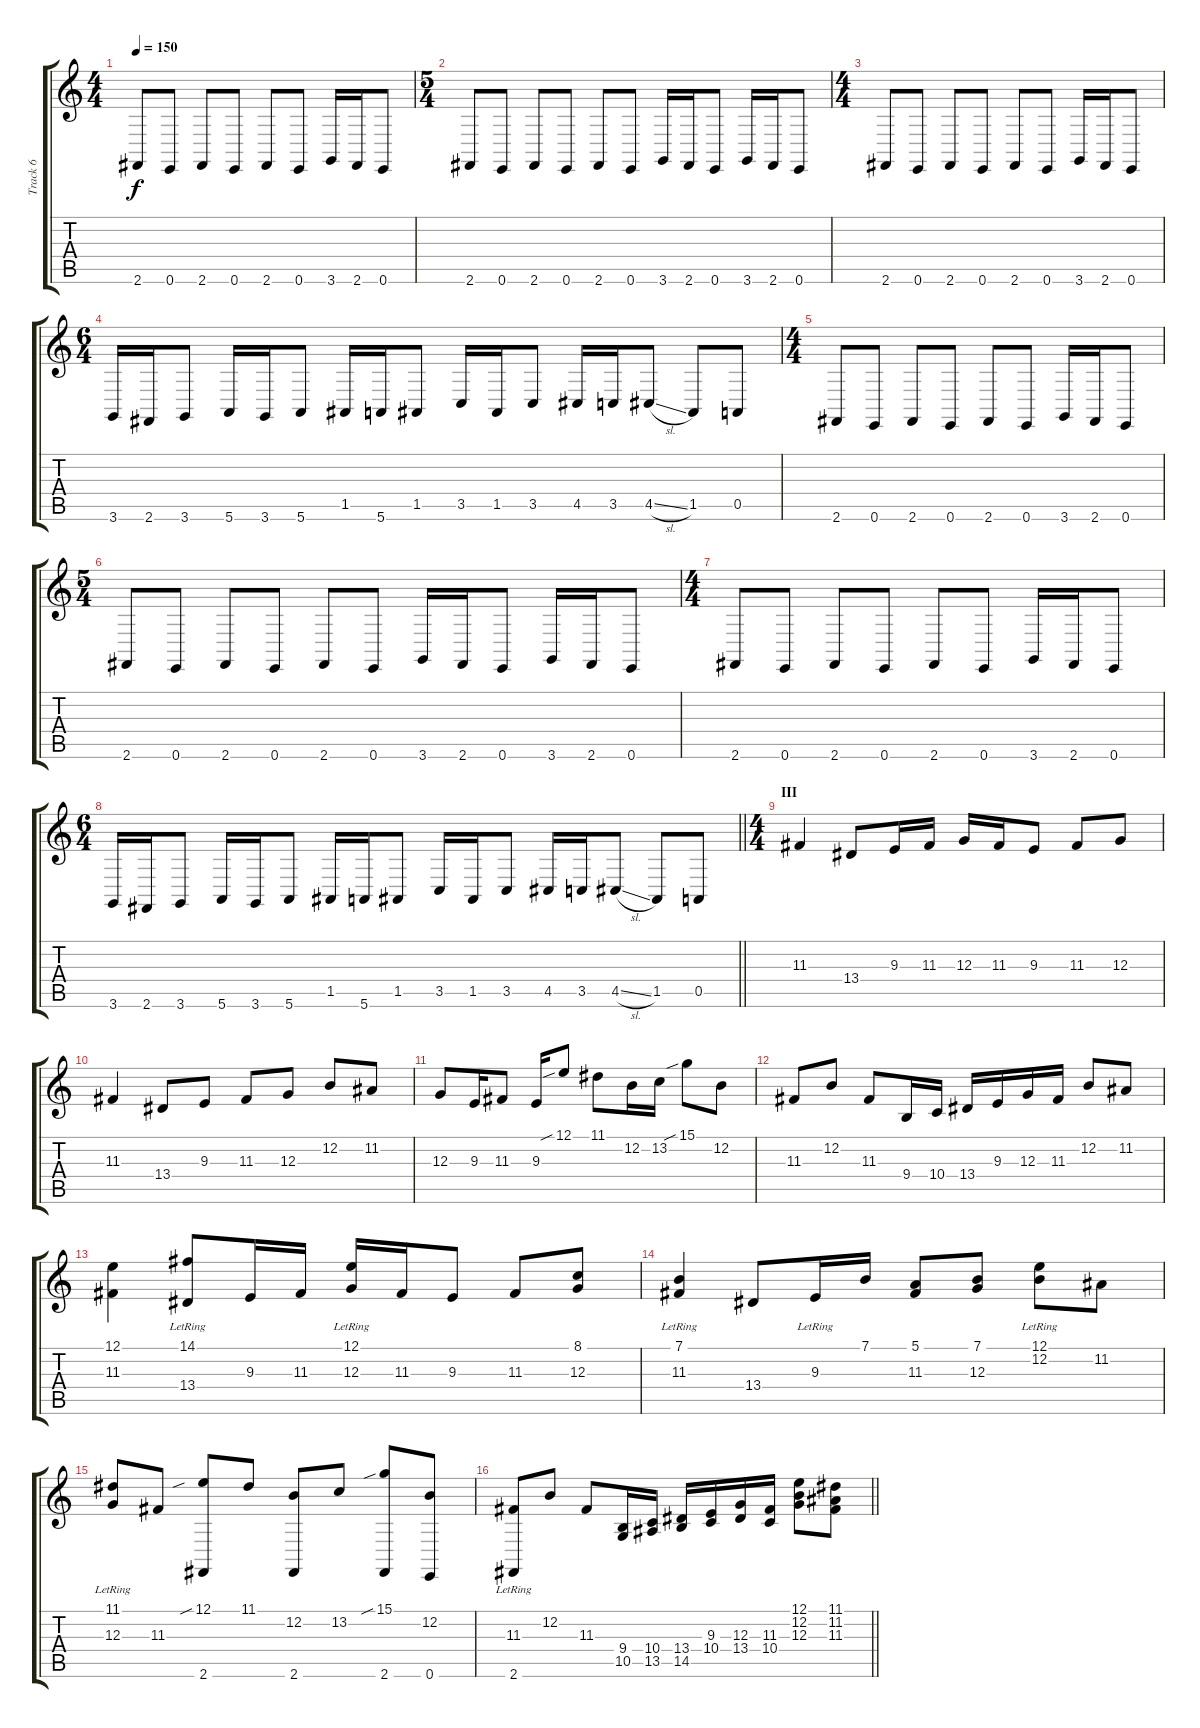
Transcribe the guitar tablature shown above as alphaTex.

\track ("Track 6" "Track 6") {instrument lead2sawtooth}
\staff {score tabs}
\tuning (E4 B3 G3 D3 A2 E2) {hide}
\ts (4 4)
\tempo 150
\clef g2
\ks c
2.6.8{dy f} 0.6.8 2.6.8 0.6.8 2.6.8 0.6.8 3.6.16 2.6.16 0.6.8 |
\ts (5 4)
2.6.8 0.6.8 2.6.8 0.6.8 2.6.8 0.6.8 3.6.16 2.6.16 0.6.8 3.6.16 2.6.16 0.6.8 |
\ts (4 4)
2.6.8 0.6.8 2.6.8 0.6.8 2.6.8 0.6.8 3.6.16 2.6.16 0.6.8 |
\ts (6 4)
3.6.16 2.6.16 3.6.8 5.6.16 3.6.16 5.6.8 1.5.16 5.6.16 1.5.8 3.5.16 1.5.16 3.5.8 4.5.16 3.5.16 4.5{sl}.8 1.5.8 0.5.8 |
\ts (4 4)
2.6.8 0.6.8 2.6.8 0.6.8 2.6.8 0.6.8 3.6.16 2.6.16 0.6.8 |
\ts (5 4)
2.6.8 0.6.8 2.6.8 0.6.8 2.6.8 0.6.8 3.6.16 2.6.16 0.6.8 3.6.16 2.6.16 0.6.8 |
\ts (4 4)
2.6.8 0.6.8 2.6.8 0.6.8 2.6.8 0.6.8 3.6.16 2.6.16 0.6.8 |
\ts (6 4)
\barLineRight lightlight
3.6.16 2.6.16 3.6.8 5.6.16 3.6.16 5.6.8 1.5.16 5.6.16 1.5.8 3.5.16 1.5.16 3.5.8 4.5.16 3.5.16 4.5{sl}.8 1.5.8 0.5.8 |
\ts (4 4)
\section ("" "III")
11.3.4{instrument lead5charang} 13.4.8 9.3.16 11.3.16 12.3.16 11.3.16 9.3.8 11.3.8 12.3.8 |
11.3.4 13.4.8 9.3.8 11.3.8 12.3.8 12.2.8 11.2.8 |
12.3.8 9.3.16 11.3.8 9.3.16 12.1{sib}.8 11.1.8 12.2.16 13.2.16 15.1{sib}.8 12.2.8 |
11.3.8 12.2.8 11.3.8 9.4.16 10.4.16 13.4.16 9.3.16 12.3.16 11.3.16 12.2.8 11.2.8 |
(12.1 11.3).4 (14.1{lr} 13.4).8 9.3.16 11.3.16 (12.1{lr} 12.3).16 11.3.16 9.3.8 11.3.8 (8.1 12.3).8 |
(7.1{lr} 11.3).4 13.4.8 9.3{lr}.16 7.1.16 (5.1 11.3).8 (7.1 12.3).8 (12.1{lr} 12.2).8 11.2.8 |
(11.1{lr} 12.3).8 11.3.8 (12.1{sib} 2.6).8 11.1.8 (12.2 2.6).8 13.2.8 (15.1{sib} 2.6).8 (12.2 0.6).8 |
\barLineRight lightlight
(11.3 2.6{lr}).8 12.2.8 11.3.8 (9.4 10.5).16 (10.4 13.5).16 (13.4 14.5).16 (9.3 10.4).16 (12.3 13.4).16 (11.3 10.4).16 (12.1 12.2 12.3).8 (11.1 11.2 11.3).8
